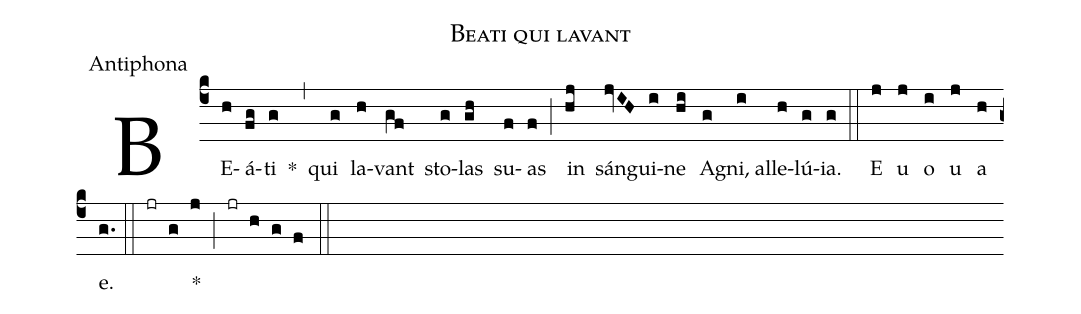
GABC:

name:Beati qui lavant;
office-part:Antiphona;
%%
(c4)BE(h)á(fg)ti(g) *(,) qui(g) la(h)vant(gf) sto(g)las(gh) su(f)as(f) (;) in(hj) sán(jvIH)gui(i)ne(hi) Ag(g)ni, al(i)le(h)lú(g)ia.(g) (::) E(j) u(j) o(i) u(j) a(h) e.(g.) (::) (jr g j) *(;) (jr h g f) (::)
